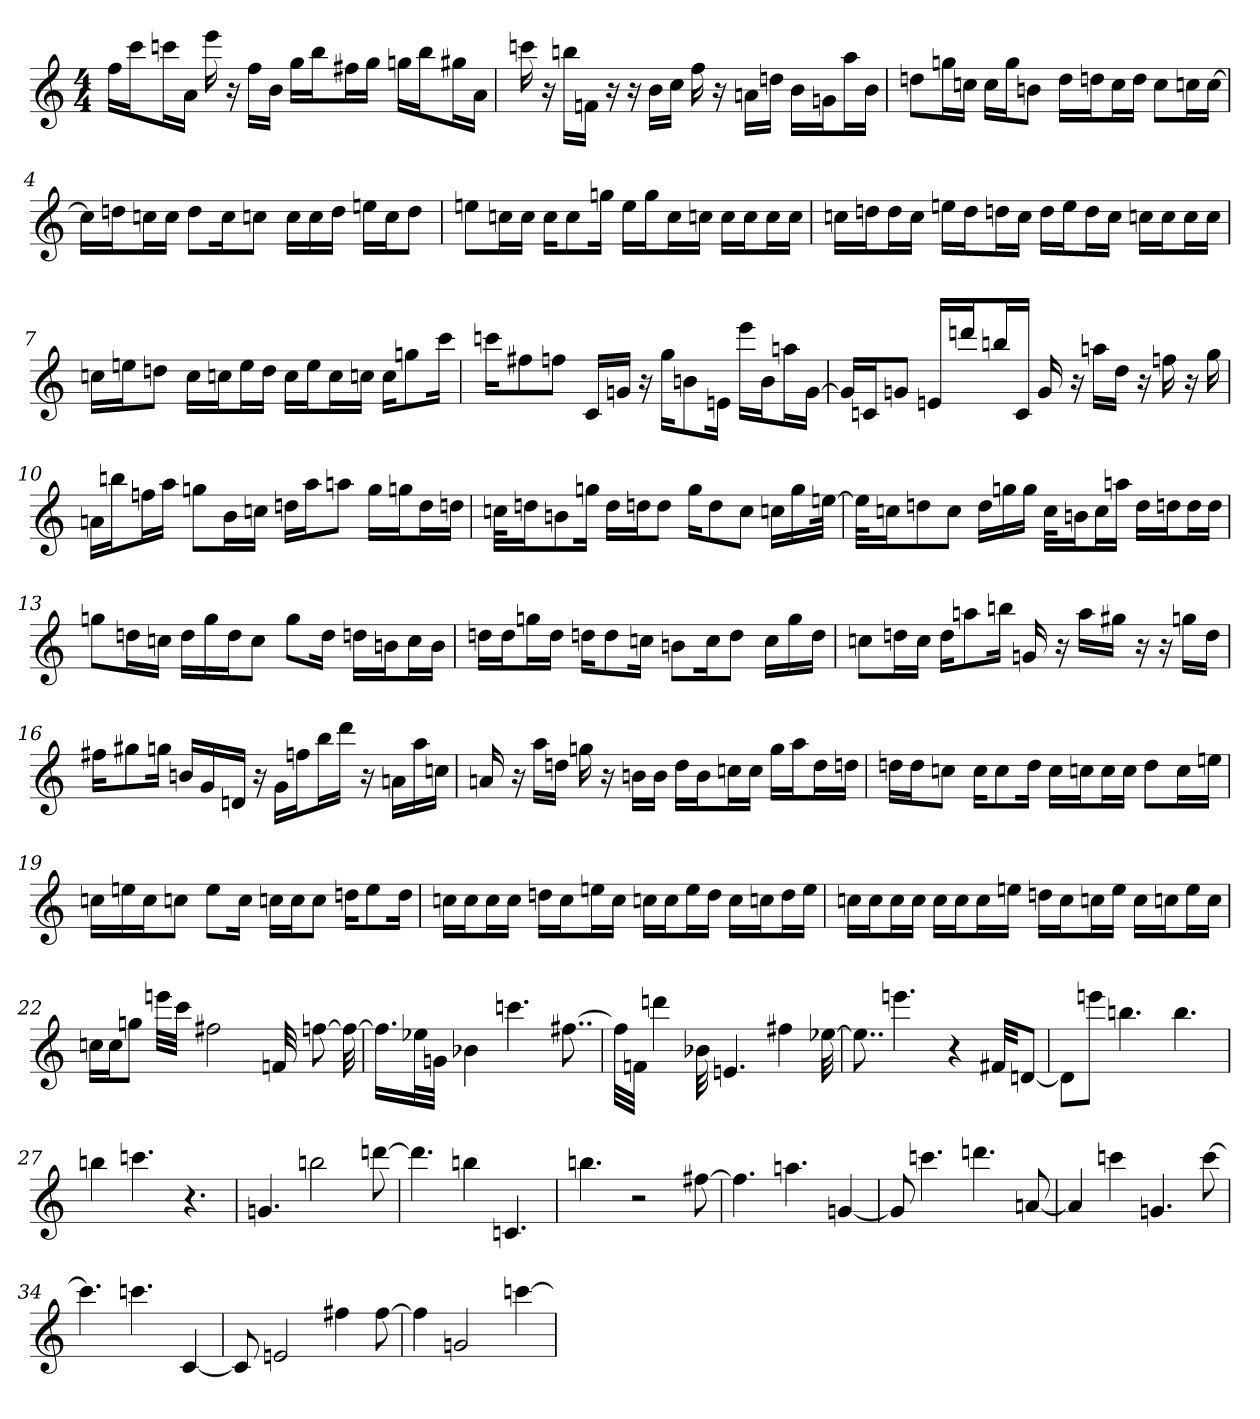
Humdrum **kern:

**kern
*part1
*staff1
*clefG2
*M4/4
=1
16ff\LL
16ccc\J
16cccn\L
16a\JJ
16eee
16r
16ff\LL
16b\JJ
16gg\LL
16bb\J
16ff#X\L
16gg\JJ
16ggn\LL
16bb\J
16gg#X\L
16a\JJ
=2
16cccn
16r
16bbn\LL
16fn\JJ
16r
16r
16b\LL
16cc\JJ
16ff
16r
16an\LL
16ddn\JJ
16b\LL
16gn\J
16aa\L
16b\JJ
=3
8ddn\L
16ggn\L
16ccn\JJ
16cc\LL
16gg\J
8bn\J
16dd\LL
16ddn\J
16cc\L
16dd\JJ
8cc\L
16ccn\L
[16cc\JJ
=4
16cc\LL]
16ddn\J
16ccn\L
16cc\JJ
8dd\L
16cc\K
8ccn\J
16cc\LL
16cc\
16dd\JJ
16een\LL
16cc\J
8dd\J
=5
8een\L
16ccn\L
16cc\JJ
16cc\KL
8cc\
16ggn\Jk
16ee\LL
16gg\J
16cc\L
16ccn\JJ
16cc\LL
16cc\J
16cc\L
16cc\JJ
=6
16ccn\LL
16ddn\J
16dd\L
16cc\JJ
16een\LL
16dd\J
16ddn\L
16cc\JJ
16dd\LL
16ee\J
16dd\L
16cc\JJ
16ccn\LL
16cc\J
16cc\L
16cc\JJ
=7
16ccn\LL
16een\J
8ddn\J
16cc\LL
16ccn\J
16ee\L
16dd\JJ
16cc\LL
16ee\J
16cc\L
16ccn\JJ
16cc\KL
8ggn\
16ccc\Jk
=8
16cccn\KL
8ff#X\
8ffn\J
16c/LL
16gn/JJ
16r
16gg\KL
8bn\
16en\Jk
16eee\LL
16b\J
16aan\L
[16g\JJ
=9
16g/LL]
16cn/J
8gn/J
16en/LL
16dddn/J
16bbn/L
16c/JJ
16g
16r
16aan\LL
16dd\JJ
16r
16ffn
16r
16gg
=10
16an\LL
16bbn\J
16ffn\L
16aa\JJ
8ggn\L
16b\L
16ccn\JJ
16ddn\LL
16aa\J
8aan\J
16gg\LL
16ggn\J
16dd\L
16ddn\JJ
=11
32ccn\KLL
16ddn\J
8bn\
16ggn\Jk
16dd\LL
16ddn\J
8dd\J
16gg\KL
8dd\
8cc\J
16ccn\LL
16gg\
[32een\JJk
=12
32ee\KLL]
16ccn\J
8ddn\
8cc\J
16dd\LL
16ggn\
16gg\JJ
32cc\KLL
16bn\J
16cc\L
16aan\JJ
16dd\LL
16ddn\J
16dd\L
16dd\JJ
=13
8ggn\L
16ddn\L
16ccn\JJ
16dd\LL
16gg\J
16dd\K
8cc\J
8gg\L
16dd\Jk
16ddn\LL
16bn\J
16cc\L
16b\JJ
=14
16ddn\LL
16dd\J
16ggn\L
16dd\JJ
16ddn\KL
8dd\
16ccn\Jk
8bn\L
16cc\K
8dd\J
16cc\LL
16gg\
16dd\JJ
=15
8ccn\L
16ddn\L
16cc\JJ
16dd\KL
8aan\
16bbn\Jk
16gn
16r
16aa\LL
16gg#X\JJ
16r
16r
16ggn\LL
16dd\JJ
=16
16ff#X\KL
8gg#X\
16ggn\Jk
16bn/LL
16g/
16dn/JJ
16r
16g\LL
16ffn\J
16bb\L
16ddd\JJ
16r
16an\LL
16aa\
16ccn\JJ
=17
16an
16r
16aa\LL
16ddn\JJ
16ggn
16r
16bn\LL
16b\JJ
16dd\LL
16b\J
16ccn\L
16cc\JJ
16gg\LL
16aa\J
16dd\L
16ddn\JJ
=18
16ddn\LL
16dd\J
8ccn\J
16cc\KL
8cc\
16dd\Jk
16cc\LL
16ccn\J
16cc\L
16cc\JJ
8dd\L
16cc\L
16een\JJ
=19
16ccn\LL
16een\J
16cc\K
8ccn\J
8ee\L
16cc\Jk
16ccn\LL
16cc\J
8cc\J
16ddn\KL
8ee\
16dd\Jk
=20
16ccn\LL
16cc\J
16cc\L
16cc\JJ
16ddn\LL
16cc\J
16een\L
16cc\JJ
16ccn\LL
16cc\J
16ee\L
16dd\JJ
16cc\LL
16ccn\J
16dd\L
16ee\JJ
=21
16ccn\LL
16cc\J
16cc\L
16cc\JJ
16cc\LL
16cc\J
16cc\L
16een\JJ
16ddn\LL
16cc\J
16ccn\L
16ee\JJ
16cc\LL
16ccn\J
16ee\L
16cc\JJ
=22
16ccn\LL
16cc\J
8ggn\J
32eeen\LLL
32ccc\JJJ
2ff#X
32fn
[8ffn
32ff_
=23
16.ff\LL]
32ee-X\k
32gn\JJk
4b-X
4.cccn
[8..ff#X
=24
32ff#\LLL]
32fn\JJJ
4dddn
32b-X
4.en
4ff#X
[32ee-X
=25
8..ee-]
4.eeen
4r
32f#X/KKL
[8dn/J
=26
8d\L]
8eeen\J
4.bbn
4.bb
=27
4bbn
4.cccn
4.r
=28
4.gn
2bbn
[8dddn
=29
4.ddd]
4bbn
4.cn
=30
4.bbn
2r
[8ff#X
=31
4.ff#]
4.aan
[4gn
=32
8g]
4.cccn
4.dddn
[8an
=33
4a]
4cccn
4.gn
[8ccc
=34
4.ccc]
4.cccn
[4c
=35
8c]
2en
4ff#X
[8ff#
=36
4ff#]
2gn
[4cccn
=
*-
